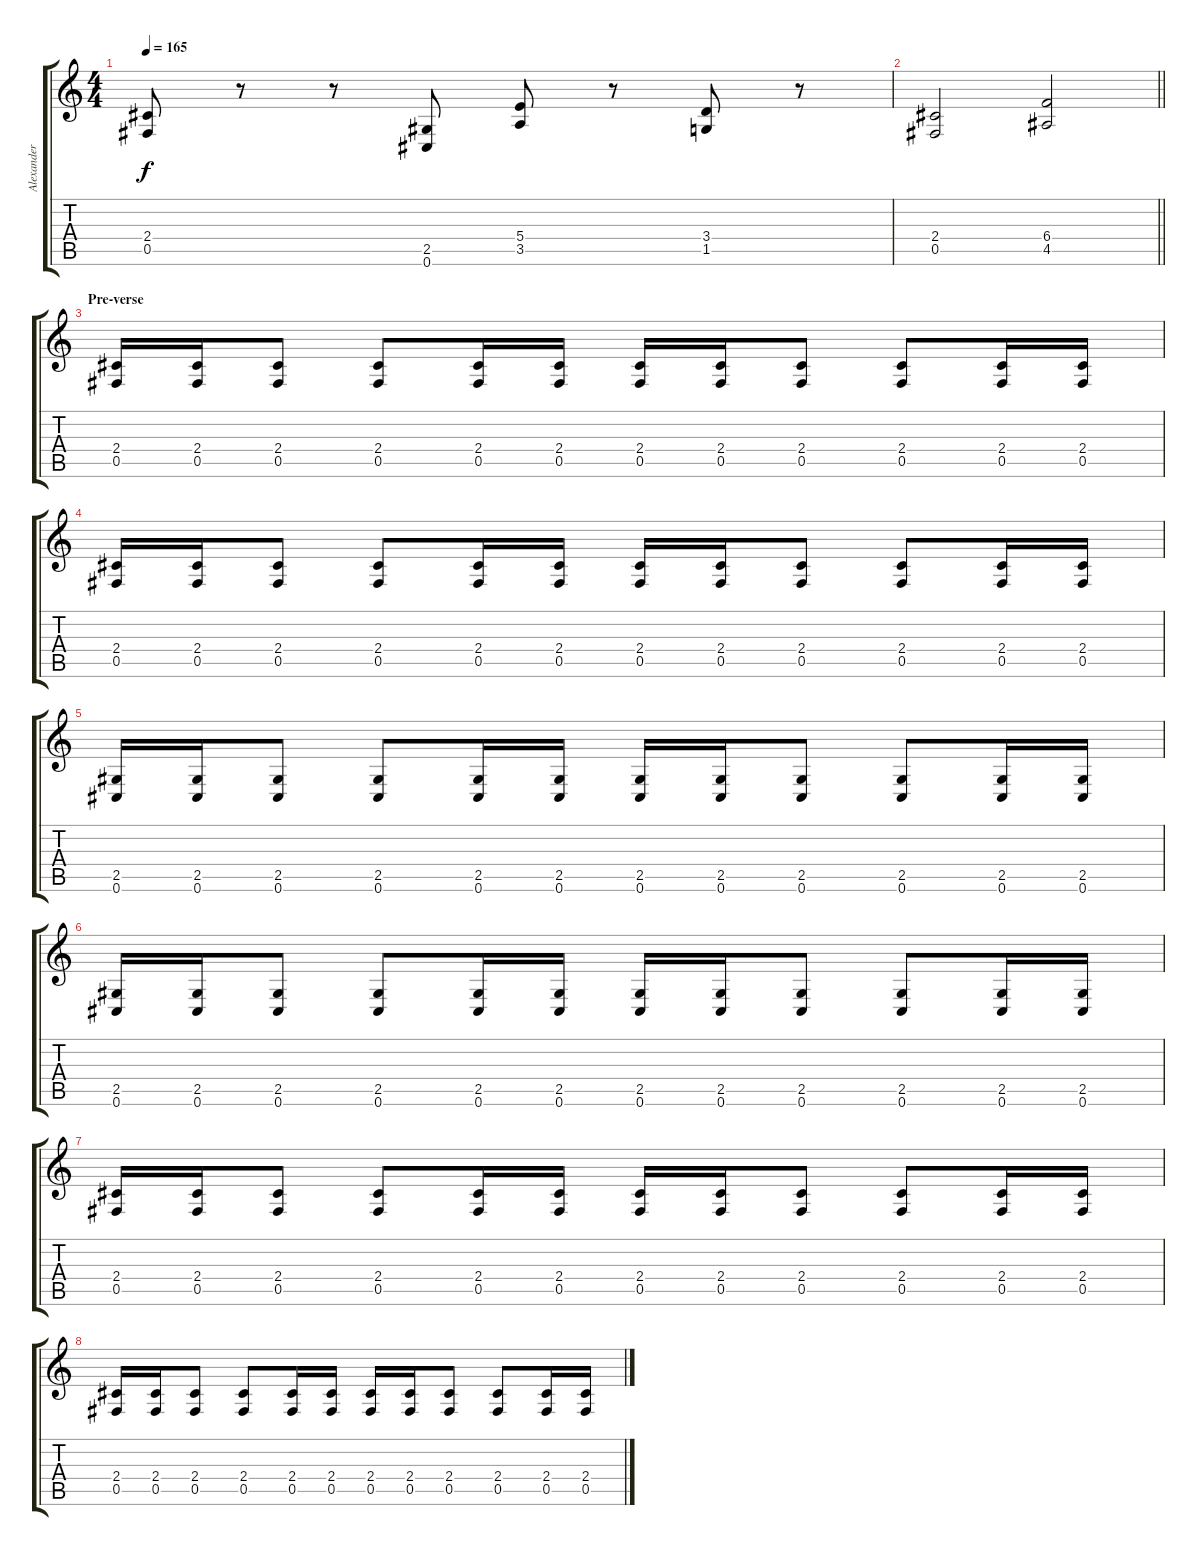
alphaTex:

\track ("Alexander Kuoppala" "Alexander ") {instrument distortionguitar}
\staff {score tabs}
\tuning (Db4 Ab3 E3 B2 Gb2 Db2) {hide}
\ts (4 4)
\tempo 165
\clef g2
\ks c
(2.4 0.5).8{dy f} r.8 r.8 (2.5 0.6).8 (5.4 3.5).8 r.8 (3.4 1.5).8 r.8 |
\barLineRight lightlight
(2.4 0.5).2 (6.4 4.5).2 |
\section ("" "Pre-verse")
(2.4 0.5).16 (2.4 0.5).16 (2.4 0.5).8 (2.4 0.5).8 (2.4 0.5).16 (2.4 0.5).16 (2.4 0.5).16 (2.4 0.5).16 (2.4 0.5).8 (2.4 0.5).8 (2.4 0.5).16 (2.4 0.5).16 |
(2.4 0.5).16 (2.4 0.5).16 (2.4 0.5).8 (2.4 0.5).8 (2.4 0.5).16 (2.4 0.5).16 (2.4 0.5).16 (2.4 0.5).16 (2.4 0.5).8 (2.4 0.5).8 (2.4 0.5).16 (2.4 0.5).16 |
(2.5 0.6).16 (2.5 0.6).16 (2.5 0.6).8 (2.5 0.6).8 (2.5 0.6).16 (2.5 0.6).16 (2.5 0.6).16 (2.5 0.6).16 (2.5 0.6).8 (2.5 0.6).8 (2.5 0.6).16 (2.5 0.6).16 |
(2.5 0.6).16 (2.5 0.6).16 (2.5 0.6).8 (2.5 0.6).8 (2.5 0.6).16 (2.5 0.6).16 (2.5 0.6).16 (2.5 0.6).16 (2.5 0.6).8 (2.5 0.6).8 (2.5 0.6).16 (2.5 0.6).16 |
(2.4 0.5).16 (2.4 0.5).16 (2.4 0.5).8 (2.4 0.5).8 (2.4 0.5).16 (2.4 0.5).16 (2.4 0.5).16 (2.4 0.5).16 (2.4 0.5).8 (2.4 0.5).8 (2.4 0.5).16 (2.4 0.5).16 |
(2.4 0.5).16 (2.4 0.5).16 (2.4 0.5).8 (2.4 0.5).8 (2.4 0.5).16 (2.4 0.5).16 (2.4 0.5).16 (2.4 0.5).16 (2.4 0.5).8 (2.4 0.5).8 (2.4 0.5).16 (2.4 0.5).16
